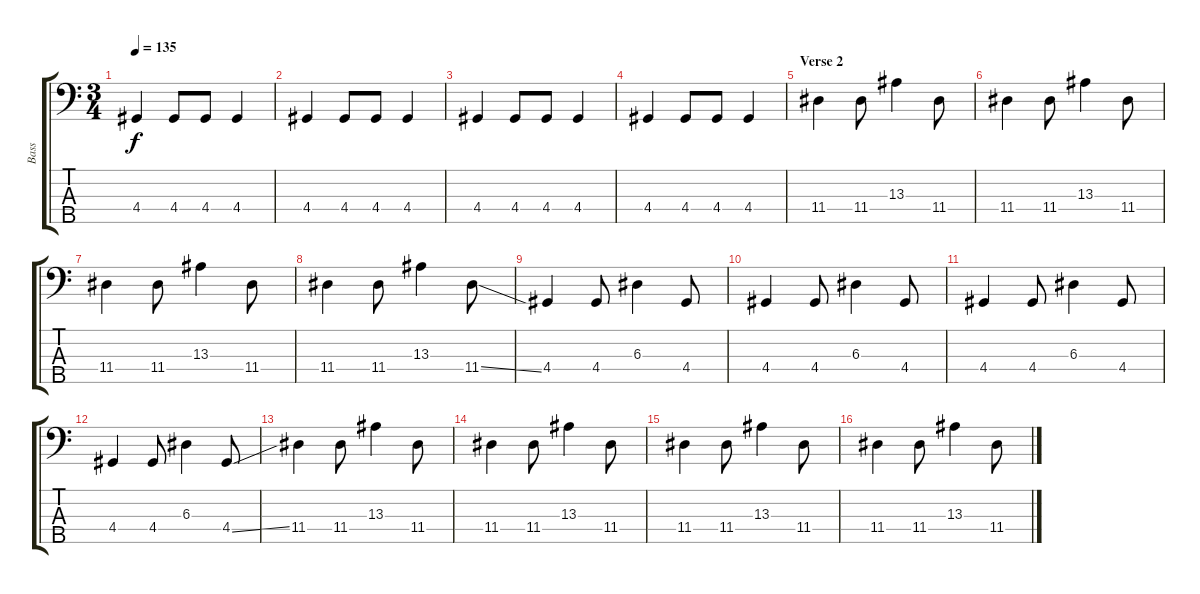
\track ("Bass" "Bass") {instrument electricbassfinger}
\staff {score tabs}
\tuning (G2 D2 A1 E1 B0) {hide}
\ts (3 4)
\tempo 135
\clef f4
\ks c
4.4.4{dy f} 4.4.8 4.4.8 4.4.4 |
4.4.4 4.4.8 4.4.8 4.4.4 |
4.4.4 4.4.8 4.4.8 4.4.4 |
4.4.4 4.4.8 4.4.8 4.4.4 |
\section ("" "Verse 2")
11.4.4 11.4.8 13.3.4 11.4.8 |
11.4.4 11.4.8 13.3.4 11.4.8 |
11.4.4 11.4.8 13.3.4 11.4.8 |
11.4.4 11.4.8 13.3.4 11.4{ss}.8 |
4.4.4 4.4.8 6.3.4 4.4.8 |
4.4.4 4.4.8 6.3.4 4.4.8 |
4.4.4 4.4.8 6.3.4 4.4.8 |
4.4.4 4.4.8 6.3.4 4.4{ss}.8 |
11.4.4 11.4.8 13.3.4 11.4.8 |
11.4.4 11.4.8 13.3.4 11.4.8 |
11.4.4 11.4.8 13.3.4 11.4.8 |
11.4.4 11.4.8 13.3.4 11.4{ss}.8
